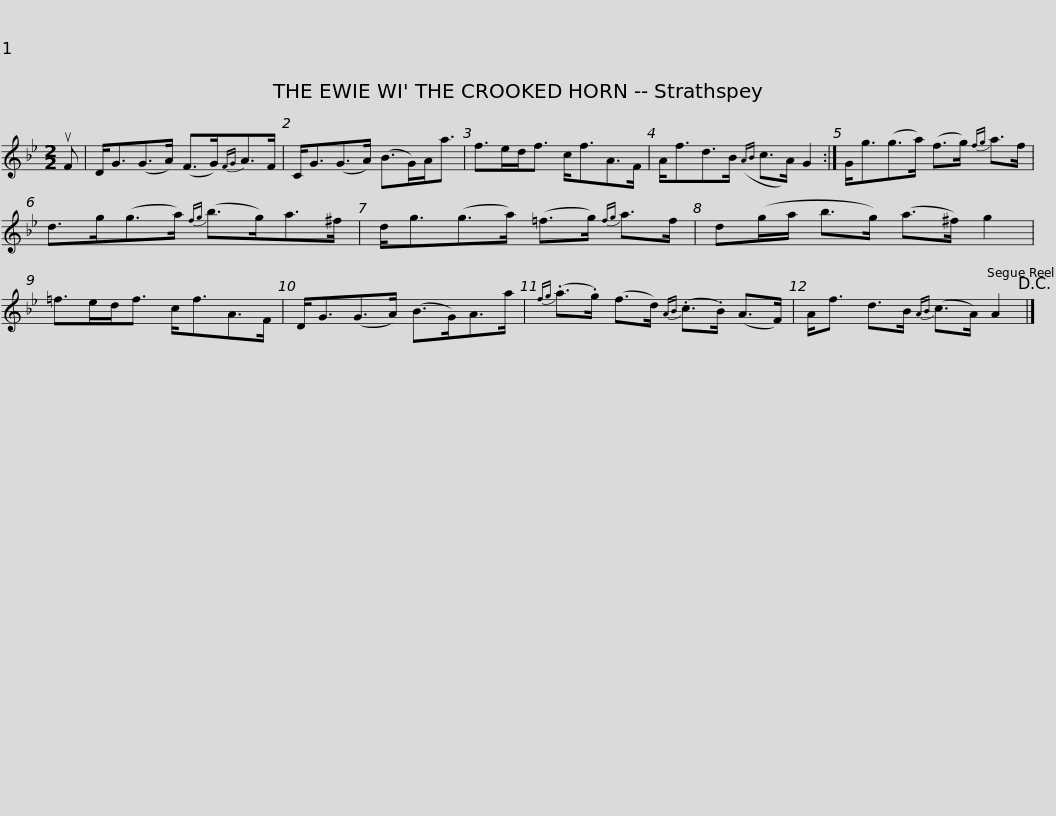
X:1
L:1/8
M:2/2
I:linebreak $
K:Gmin
V:1 treble
V:1
 uF | D<G(G>A) (F>G){FG}A>F | C<G(G>A) (B>G)A<a | f>ed<f c<fA>F | A<fd>B({AB} c>A) G2 :|$ %5
 G<g(g>a) (f>g){fg} a>f | d>g(g>a){fg} (b>g)a>^f | d<g(g>a) (=f>g){fg} a>f | d(g/a/ b>g) (a>^f) g2 |$ =f>ed<f c<fA>F | %10
 D<G(G>A) (B>G)A>a |{fg} (.a>.g) (f>d){AB} (.c>.B) (A>F) | A<f d>B{AB} (c>A) A2!D.C.! |] %13
